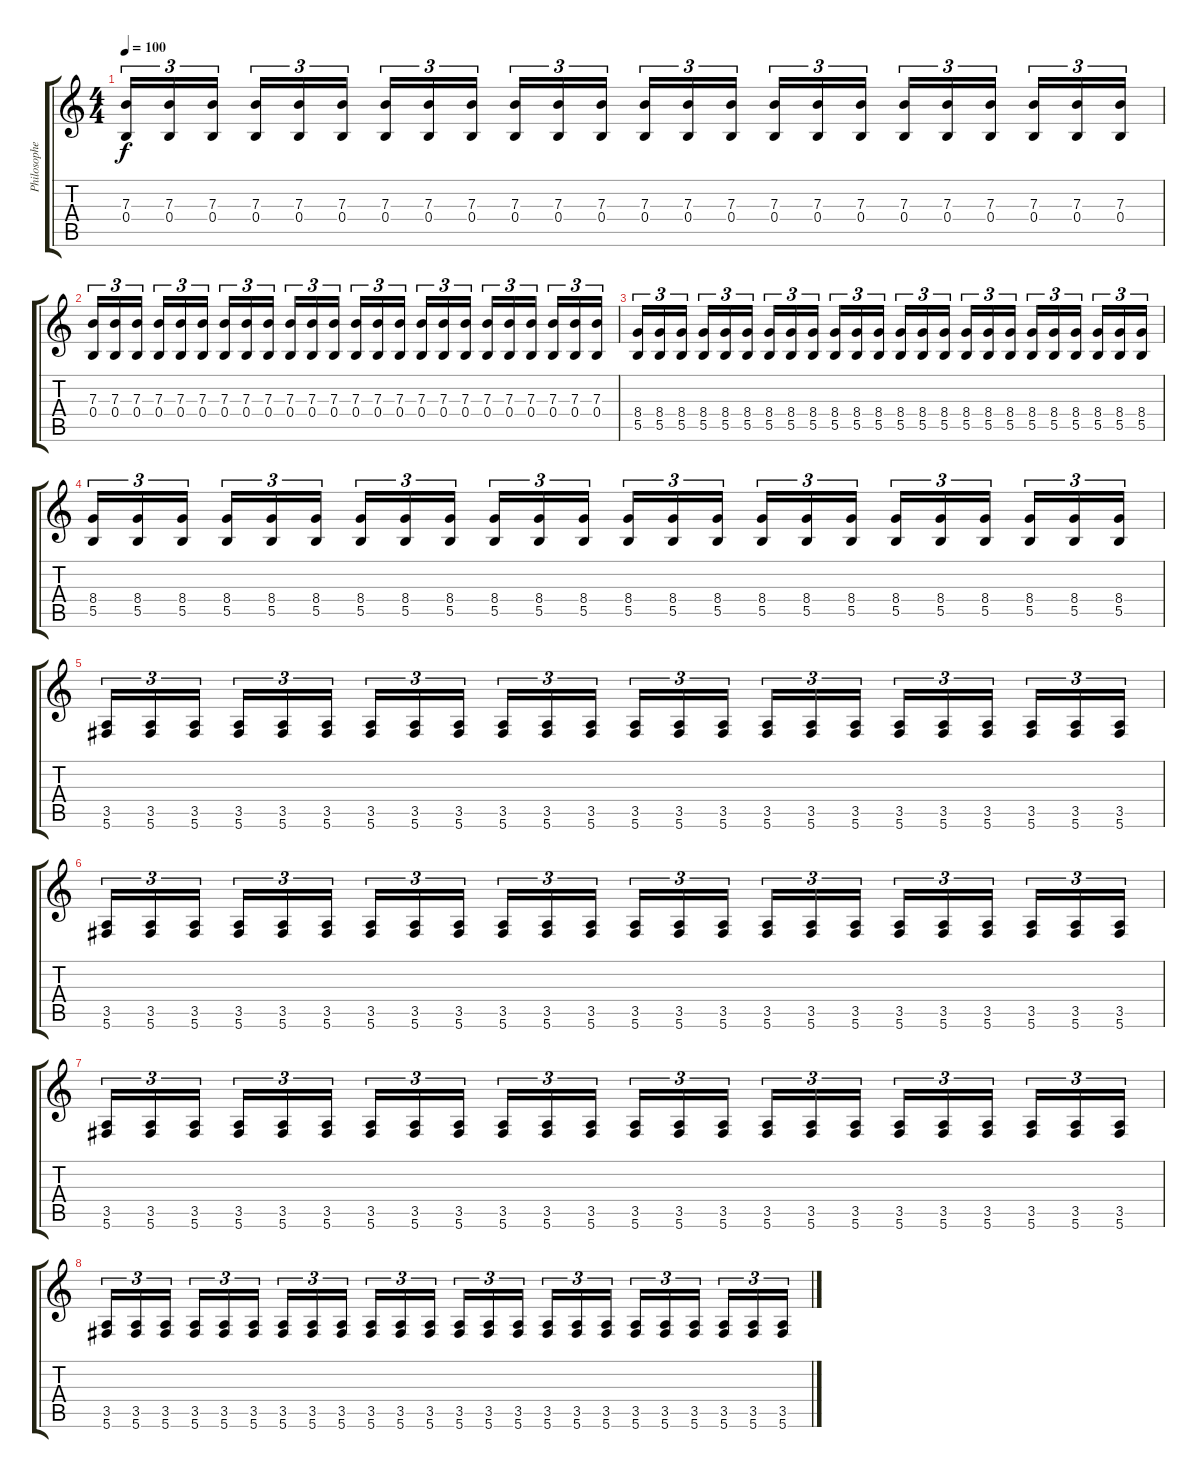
\track ("Philosopher" "Philosophe") {instrument distortionguitar}
\staff {score tabs}
\tuning (Db4 Ab3 E3 B2 Gb2 Db2) {hide}
\ts (4 4)
\tempo 100
\clef g2
\ks c
(7.3 0.4).16{tu (3 2) dy f} (7.3 0.4).16{tu (3 2)} (7.3 0.4).16{tu (3 2) beam splitsecondary} (7.3 0.4).16{tu (3 2)} (7.3 0.4).16{tu (3 2)} (7.3 0.4).16{tu (3 2)} (7.3 0.4).16{tu (3 2)} (7.3 0.4).16{tu (3 2)} (7.3 0.4).16{tu (3 2) beam splitsecondary} (7.3 0.4).16{tu (3 2)} (7.3 0.4).16{tu (3 2)} (7.3 0.4).16{tu (3 2)} (7.3 0.4).16{tu (3 2)} (7.3 0.4).16{tu (3 2)} (7.3 0.4).16{tu (3 2) beam splitsecondary} (7.3 0.4).16{tu (3 2)} (7.3 0.4).16{tu (3 2)} (7.3 0.4).16{tu (3 2)} (7.3 0.4).16{tu (3 2)} (7.3 0.4).16{tu (3 2)} (7.3 0.4).16{tu (3 2) beam splitsecondary} (7.3 0.4).16{tu (3 2)} (7.3 0.4).16{tu (3 2)} (7.3 0.4).16{tu (3 2)} |
(7.3 0.4).16{tu (3 2)} (7.3 0.4).16{tu (3 2)} (7.3 0.4).16{tu (3 2) beam splitsecondary} (7.3 0.4).16{tu (3 2)} (7.3 0.4).16{tu (3 2)} (7.3 0.4).16{tu (3 2)} (7.3 0.4).16{tu (3 2)} (7.3 0.4).16{tu (3 2)} (7.3 0.4).16{tu (3 2) beam splitsecondary} (7.3 0.4).16{tu (3 2)} (7.3 0.4).16{tu (3 2)} (7.3 0.4).16{tu (3 2)} (7.3 0.4).16{tu (3 2)} (7.3 0.4).16{tu (3 2)} (7.3 0.4).16{tu (3 2) beam splitsecondary} (7.3 0.4).16{tu (3 2)} (7.3 0.4).16{tu (3 2)} (7.3 0.4).16{tu (3 2)} (7.3 0.4).16{tu (3 2)} (7.3 0.4).16{tu (3 2)} (7.3 0.4).16{tu (3 2) beam splitsecondary} (7.3 0.4).16{tu (3 2)} (7.3 0.4).16{tu (3 2)} (7.3 0.4).16{tu (3 2)} |
(8.4 5.5).16{tu (3 2)} (8.4 5.5).16{tu (3 2)} (8.4 5.5).16{tu (3 2) beam splitsecondary} (8.4 5.5).16{tu (3 2)} (8.4 5.5).16{tu (3 2)} (8.4 5.5).16{tu (3 2)} (8.4 5.5).16{tu (3 2)} (8.4 5.5).16{tu (3 2)} (8.4 5.5).16{tu (3 2) beam splitsecondary} (8.4 5.5).16{tu (3 2)} (8.4 5.5).16{tu (3 2)} (8.4 5.5).16{tu (3 2)} (8.4 5.5).16{tu (3 2)} (8.4 5.5).16{tu (3 2)} (8.4 5.5).16{tu (3 2) beam splitsecondary} (8.4 5.5).16{tu (3 2)} (8.4 5.5).16{tu (3 2)} (8.4 5.5).16{tu (3 2)} (8.4 5.5).16{tu (3 2)} (8.4 5.5).16{tu (3 2)} (8.4 5.5).16{tu (3 2) beam splitsecondary} (8.4 5.5).16{tu (3 2)} (8.4 5.5).16{tu (3 2)} (8.4 5.5).16{tu (3 2)} |
(8.4 5.5).16{tu (3 2)} (8.4 5.5).16{tu (3 2)} (8.4 5.5).16{tu (3 2) beam splitsecondary} (8.4 5.5).16{tu (3 2)} (8.4 5.5).16{tu (3 2)} (8.4 5.5).16{tu (3 2)} (8.4 5.5).16{tu (3 2)} (8.4 5.5).16{tu (3 2)} (8.4 5.5).16{tu (3 2) beam splitsecondary} (8.4 5.5).16{tu (3 2)} (8.4 5.5).16{tu (3 2)} (8.4 5.5).16{tu (3 2)} (8.4 5.5).16{tu (3 2)} (8.4 5.5).16{tu (3 2)} (8.4 5.5).16{tu (3 2) beam splitsecondary} (8.4 5.5).16{tu (3 2)} (8.4 5.5).16{tu (3 2)} (8.4 5.5).16{tu (3 2)} (8.4 5.5).16{tu (3 2)} (8.4 5.5).16{tu (3 2)} (8.4 5.5).16{tu (3 2) beam splitsecondary} (8.4 5.5).16{tu (3 2)} (8.4 5.5).16{tu (3 2)} (8.4 5.5).16{tu (3 2)} |
(3.5 5.6).16{tu (3 2)} (3.5 5.6).16{tu (3 2)} (3.5 5.6).16{tu (3 2) beam splitsecondary} (3.5 5.6).16{tu (3 2)} (3.5 5.6).16{tu (3 2)} (3.5 5.6).16{tu (3 2)} (3.5 5.6).16{tu (3 2)} (3.5 5.6).16{tu (3 2)} (3.5 5.6).16{tu (3 2) beam splitsecondary} (3.5 5.6).16{tu (3 2)} (3.5 5.6).16{tu (3 2)} (3.5 5.6).16{tu (3 2)} (3.5 5.6).16{tu (3 2)} (3.5 5.6).16{tu (3 2)} (3.5 5.6).16{tu (3 2) beam splitsecondary} (3.5 5.6).16{tu (3 2)} (3.5 5.6).16{tu (3 2)} (3.5 5.6).16{tu (3 2)} (3.5 5.6).16{tu (3 2)} (3.5 5.6).16{tu (3 2)} (3.5 5.6).16{tu (3 2) beam splitsecondary} (3.5 5.6).16{tu (3 2)} (3.5 5.6).16{tu (3 2)} (3.5 5.6).16{tu (3 2)} |
(3.5 5.6).16{tu (3 2)} (3.5 5.6).16{tu (3 2)} (3.5 5.6).16{tu (3 2) beam splitsecondary} (3.5 5.6).16{tu (3 2)} (3.5 5.6).16{tu (3 2)} (3.5 5.6).16{tu (3 2)} (3.5 5.6).16{tu (3 2)} (3.5 5.6).16{tu (3 2)} (3.5 5.6).16{tu (3 2) beam splitsecondary} (3.5 5.6).16{tu (3 2)} (3.5 5.6).16{tu (3 2)} (3.5 5.6).16{tu (3 2)} (3.5 5.6).16{tu (3 2)} (3.5 5.6).16{tu (3 2)} (3.5 5.6).16{tu (3 2) beam splitsecondary} (3.5 5.6).16{tu (3 2)} (3.5 5.6).16{tu (3 2)} (3.5 5.6).16{tu (3 2)} (3.5 5.6).16{tu (3 2)} (3.5 5.6).16{tu (3 2)} (3.5 5.6).16{tu (3 2) beam splitsecondary} (3.5 5.6).16{tu (3 2)} (3.5 5.6).16{tu (3 2)} (3.5 5.6).16{tu (3 2)} |
(3.5 5.6).16{tu (3 2)} (3.5 5.6).16{tu (3 2)} (3.5 5.6).16{tu (3 2) beam splitsecondary} (3.5 5.6).16{tu (3 2)} (3.5 5.6).16{tu (3 2)} (3.5 5.6).16{tu (3 2)} (3.5 5.6).16{tu (3 2)} (3.5 5.6).16{tu (3 2)} (3.5 5.6).16{tu (3 2) beam splitsecondary} (3.5 5.6).16{tu (3 2)} (3.5 5.6).16{tu (3 2)} (3.5 5.6).16{tu (3 2)} (3.5 5.6).16{tu (3 2)} (3.5 5.6).16{tu (3 2)} (3.5 5.6).16{tu (3 2) beam splitsecondary} (3.5 5.6).16{tu (3 2)} (3.5 5.6).16{tu (3 2)} (3.5 5.6).16{tu (3 2)} (3.5 5.6).16{tu (3 2)} (3.5 5.6).16{tu (3 2)} (3.5 5.6).16{tu (3 2) beam splitsecondary} (3.5 5.6).16{tu (3 2)} (3.5 5.6).16{tu (3 2)} (3.5 5.6).16{tu (3 2)} |
(3.5 5.6).16{tu (3 2)} (3.5 5.6).16{tu (3 2)} (3.5 5.6).16{tu (3 2) beam splitsecondary} (3.5 5.6).16{tu (3 2)} (3.5 5.6).16{tu (3 2)} (3.5 5.6).16{tu (3 2)} (3.5 5.6).16{tu (3 2)} (3.5 5.6).16{tu (3 2)} (3.5 5.6).16{tu (3 2) beam splitsecondary} (3.5 5.6).16{tu (3 2)} (3.5 5.6).16{tu (3 2)} (3.5 5.6).16{tu (3 2)} (3.5 5.6).16{tu (3 2)} (3.5 5.6).16{tu (3 2)} (3.5 5.6).16{tu (3 2) beam splitsecondary} (3.5 5.6).16{tu (3 2)} (3.5 5.6).16{tu (3 2)} (3.5 5.6).16{tu (3 2)} (3.5 5.6).16{tu (3 2)} (3.5 5.6).16{tu (3 2)} (3.5 5.6).16{tu (3 2) beam splitsecondary} (3.5 5.6).16{tu (3 2)} (3.5 5.6).16{tu (3 2)} (3.5 5.6).16{tu (3 2)}
